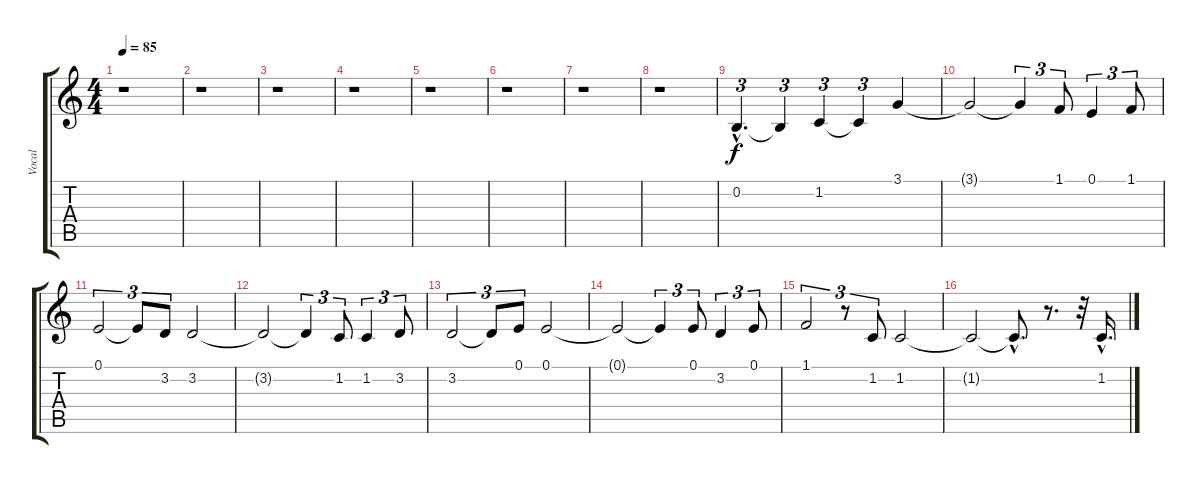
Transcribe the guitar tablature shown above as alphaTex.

\track ("Vocal" "Vocal") {instrument flute}
\staff {score tabs}
\tuning (E4 B3 G3 D3 A2 E2) {hide}
\ts (4 4)
\tempo 85
\clef g2
\ks c
r.1{dy f} |
r.1 |
r.1 |
r.1 |
r.1 |
r.1 |
r.1 |
r.1 |
0.2{hac}.4{d tu (3 2)} 0.2{t}.4{tu (3 2)} 1.2.4{tu (3 2)} 1.2{t}.4{tu (3 2)} 3.1.4 |
3.1{t}.2 3.1{t}.4{tu (3 2)} 1.1.8{tu (3 2)} 0.1.4{tu (3 2)} 1.1.8{tu (3 2)} |
0.1.2{tu (3 2)} 0.1{t}.8{tu (3 2)} 3.2.8{tu (3 2)} 3.2.2 |
3.2{t}.2 3.2{t}.4{tu (3 2)} 1.2.8{tu (3 2)} 1.2.4{tu (3 2)} 3.2.8{tu (3 2)} |
3.2.2{tu (3 2)} 3.2{t}.8{tu (3 2)} 0.1.8{tu (3 2)} 0.1.2 |
0.1{t}.2 0.1{t}.4{tu (3 2)} 0.1.8{tu (3 2)} 3.2.4{tu (3 2)} 0.1.8{tu (3 2)} |
1.1.2{tu (3 2)} r.8{tu (3 2)} 1.2.8{tu (3 2)} 1.2.2 |
1.2{t}.2 1.2{hac t}.8{d} r.8{d} r.32 1.2{hac}.16{d}
